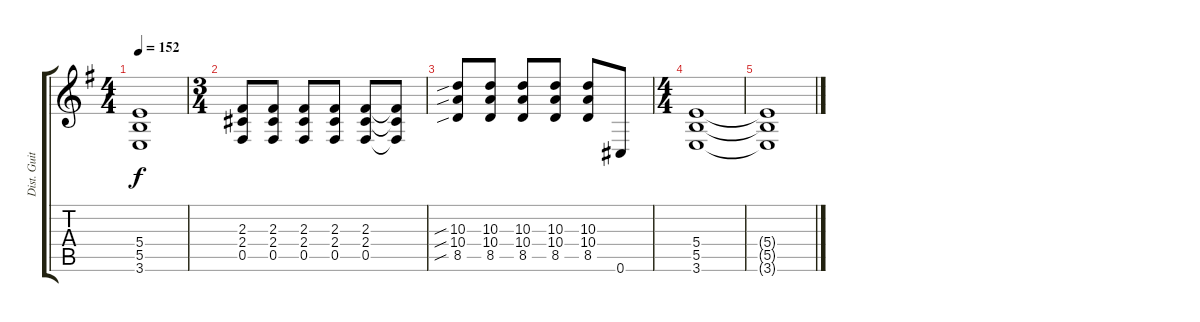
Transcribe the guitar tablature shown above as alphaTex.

\track ("Dist. Guitar1" "Dist. Guit") {instrument distortionguitar}
\staff {score tabs}
\tuning (Db4 Ab3 E3 B2 Gb2 Db2) {hide}
\ts (4 4)
\tempo 152
\clef g2
\ks eminor
(5.4{t} 5.5{t} 3.6{t}).1{dy f} |
\ts (3 4)
(2.3 2.4 0.5).8 (2.3 2.4 0.5).8 (2.3 2.4 0.5).8 (2.3 2.4 0.5).8 (2.3 2.4 0.5).8 (2.3{t} 2.4{t} 0.5{t}).8 |
(10.3{sib} 10.4{sib} 8.5{sib}).8 (10.3 10.4 8.5).8 (10.3 10.4 8.5).8 (10.3 10.4 8.5).8 (10.3 10.4 8.5).8 0.6.8 |
\ts (4 4)
(5.4 5.5 3.6).1 |
(5.4{t} 5.5{t} 3.6{t}).1
